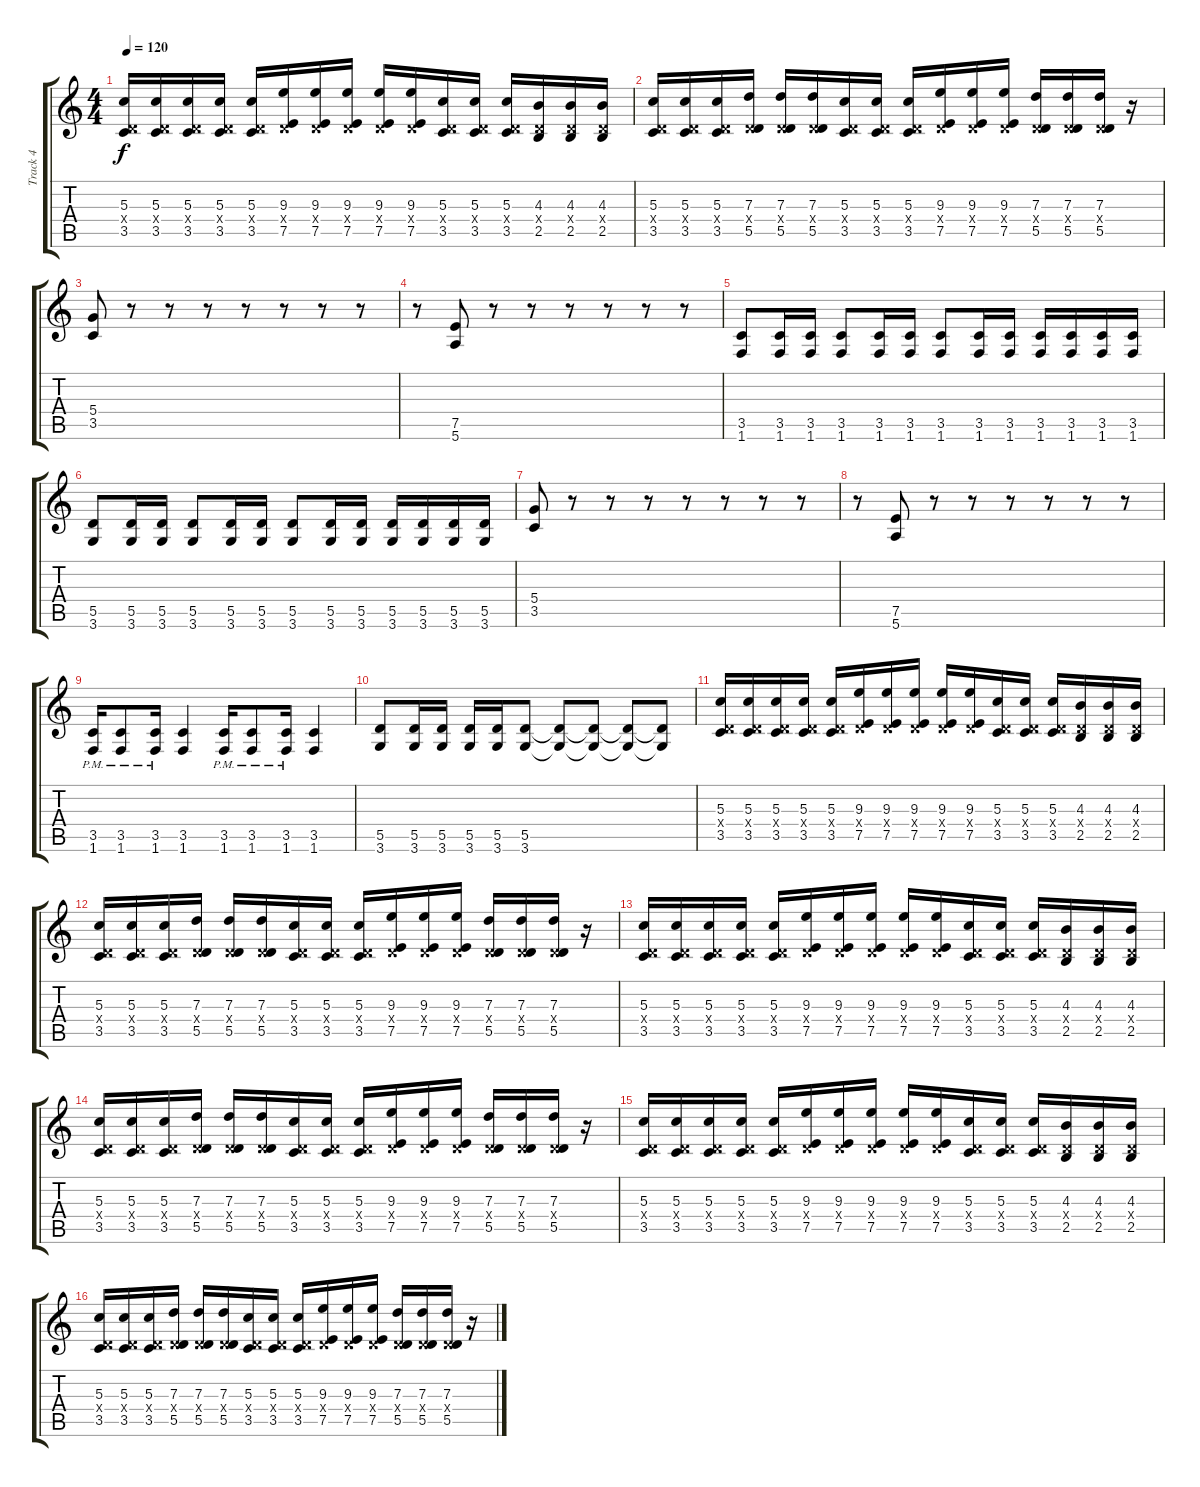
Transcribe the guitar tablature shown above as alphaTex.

\track ("Track 4" "Track 4") {instrument overdrivenguitar}
\staff {score tabs}
\tuning (E4 B3 G3 D3 A2 E2) {hide}
\ts (4 4)
\tempo 120
\clef g2
\ks c
(5.3 0.4{x} 3.5).16{dy f} (5.3 0.4{x} 3.5).16 (5.3 0.4{x} 3.5).16 (5.3 0.4{x} 3.5).16 (5.3 0.4{x} 3.5).16 (9.3 0.4{x} 7.5).16 (9.3 0.4{x} 7.5).16 (9.3 0.4{x} 7.5).16 (9.3 0.4{x} 7.5).16 (9.3 0.4{x} 7.5).16 (5.3 0.4{x} 3.5).16 (5.3 0.4{x} 3.5).16 (5.3 0.4{x} 3.5).16 (4.3 0.4{x} 2.5).16 (4.3 0.4{x} 2.5).16 (4.3 0.4{x} 2.5).16 |
(5.3 0.4{x} 3.5).16 (5.3 0.4{x} 3.5).16 (5.3 0.4{x} 3.5).16 (7.3 0.4{x} 5.5).16 (7.3 0.4{x} 5.5).16 (7.3 0.4{x} 5.5).16 (5.3 0.4{x} 3.5).16 (5.3 0.4{x} 3.5).16 (5.3 0.4{x} 3.5).16 (9.3 0.4{x} 7.5).16 (9.3 0.4{x} 7.5).16 (9.3 0.4{x} 7.5).16 (7.3 0.4{x} 5.5).16 (7.3 0.4{x} 5.5).16 (7.3 0.4{x} 5.5).16 r.16 |
(5.4 3.5).8 r.8 r.8 r.8 r.8 r.8 r.8 r.8 |
r.8 (7.5 5.6).8 r.8 r.8 r.8 r.8 r.8 r.8 |
(3.5 1.6).8 (3.5 1.6).16 (3.5 1.6).16 (3.5 1.6).8 (3.5 1.6).16 (3.5 1.6).16 (3.5 1.6).8 (3.5 1.6).16 (3.5 1.6).16 (3.5 1.6).16 (3.5 1.6).16 (3.5 1.6).16 (3.5 1.6).16 |
(5.5 3.6).8 (5.5 3.6).16 (5.5 3.6).16 (5.5 3.6).8 (5.5 3.6).16 (5.5 3.6).16 (5.5 3.6).8 (5.5 3.6).16 (5.5 3.6).16 (5.5 3.6).16 (5.5 3.6).16 (5.5 3.6).16 (5.5 3.6).16 |
(5.4 3.5).8 r.8 r.8 r.8 r.8 r.8 r.8 r.8 |
r.8 (7.5 5.6).8 r.8 r.8 r.8 r.8 r.8 r.8 |
(3.5 1.6{pm}).16 (3.5 1.6{pm}).8 (3.5 1.6{pm}).16 (3.5 1.6).4 (3.5 1.6{pm}).16 (3.5 1.6{pm}).8 (3.5 1.6{pm}).16 (3.5 1.6).4 |
(5.5 3.6).8 (5.5 3.6).16 (5.5 3.6).16 (5.5 3.6).16 (5.5 3.6).16 (5.5 3.6).8 (5.5{t} 3.6{t}).8 (5.5{t} 3.6{t}).8 (5.5{t} 3.6{t}).8 (5.5{t} 3.6{t}).8 |
(5.3 0.4{x} 3.5).16 (5.3 0.4{x} 3.5).16 (5.3 0.4{x} 3.5).16 (5.3 0.4{x} 3.5).16 (5.3 0.4{x} 3.5).16 (9.3 0.4{x} 7.5).16 (9.3 0.4{x} 7.5).16 (9.3 0.4{x} 7.5).16 (9.3 0.4{x} 7.5).16 (9.3 0.4{x} 7.5).16 (5.3 0.4{x} 3.5).16 (5.3 0.4{x} 3.5).16 (5.3 0.4{x} 3.5).16 (4.3 0.4{x} 2.5).16 (4.3 0.4{x} 2.5).16 (4.3 0.4{x} 2.5).16 |
(5.3 0.4{x} 3.5).16 (5.3 0.4{x} 3.5).16 (5.3 0.4{x} 3.5).16 (7.3 0.4{x} 5.5).16 (7.3 0.4{x} 5.5).16 (7.3 0.4{x} 5.5).16 (5.3 0.4{x} 3.5).16 (5.3 0.4{x} 3.5).16 (5.3 0.4{x} 3.5).16 (9.3 0.4{x} 7.5).16 (9.3 0.4{x} 7.5).16 (9.3 0.4{x} 7.5).16 (7.3 0.4{x} 5.5).16 (7.3 0.4{x} 5.5).16 (7.3 0.4{x} 5.5).16 r.16 |
(5.3 0.4{x} 3.5).16 (5.3 0.4{x} 3.5).16 (5.3 0.4{x} 3.5).16 (5.3 0.4{x} 3.5).16 (5.3 0.4{x} 3.5).16 (9.3 0.4{x} 7.5).16 (9.3 0.4{x} 7.5).16 (9.3 0.4{x} 7.5).16 (9.3 0.4{x} 7.5).16 (9.3 0.4{x} 7.5).16 (5.3 0.4{x} 3.5).16 (5.3 0.4{x} 3.5).16 (5.3 0.4{x} 3.5).16 (4.3 0.4{x} 2.5).16 (4.3 0.4{x} 2.5).16 (4.3 0.4{x} 2.5).16 |
(5.3 0.4{x} 3.5).16 (5.3 0.4{x} 3.5).16 (5.3 0.4{x} 3.5).16 (7.3 0.4{x} 5.5).16 (7.3 0.4{x} 5.5).16 (7.3 0.4{x} 5.5).16 (5.3 0.4{x} 3.5).16 (5.3 0.4{x} 3.5).16 (5.3 0.4{x} 3.5).16 (9.3 0.4{x} 7.5).16 (9.3 0.4{x} 7.5).16 (9.3 0.4{x} 7.5).16 (7.3 0.4{x} 5.5).16 (7.3 0.4{x} 5.5).16 (7.3 0.4{x} 5.5).16 r.16 |
(5.3 0.4{x} 3.5).16 (5.3 0.4{x} 3.5).16 (5.3 0.4{x} 3.5).16 (5.3 0.4{x} 3.5).16 (5.3 0.4{x} 3.5).16 (9.3 0.4{x} 7.5).16 (9.3 0.4{x} 7.5).16 (9.3 0.4{x} 7.5).16 (9.3 0.4{x} 7.5).16 (9.3 0.4{x} 7.5).16 (5.3 0.4{x} 3.5).16 (5.3 0.4{x} 3.5).16 (5.3 0.4{x} 3.5).16 (4.3 0.4{x} 2.5).16 (4.3 0.4{x} 2.5).16 (4.3 0.4{x} 2.5).16 |
(5.3 0.4{x} 3.5).16 (5.3 0.4{x} 3.5).16 (5.3 0.4{x} 3.5).16 (7.3 0.4{x} 5.5).16 (7.3 0.4{x} 5.5).16 (7.3 0.4{x} 5.5).16 (5.3 0.4{x} 3.5).16 (5.3 0.4{x} 3.5).16 (5.3 0.4{x} 3.5).16 (9.3 0.4{x} 7.5).16 (9.3 0.4{x} 7.5).16 (9.3 0.4{x} 7.5).16 (7.3 0.4{x} 5.5).16 (7.3 0.4{x} 5.5).16 (7.3 0.4{x} 5.5).16 r.16
